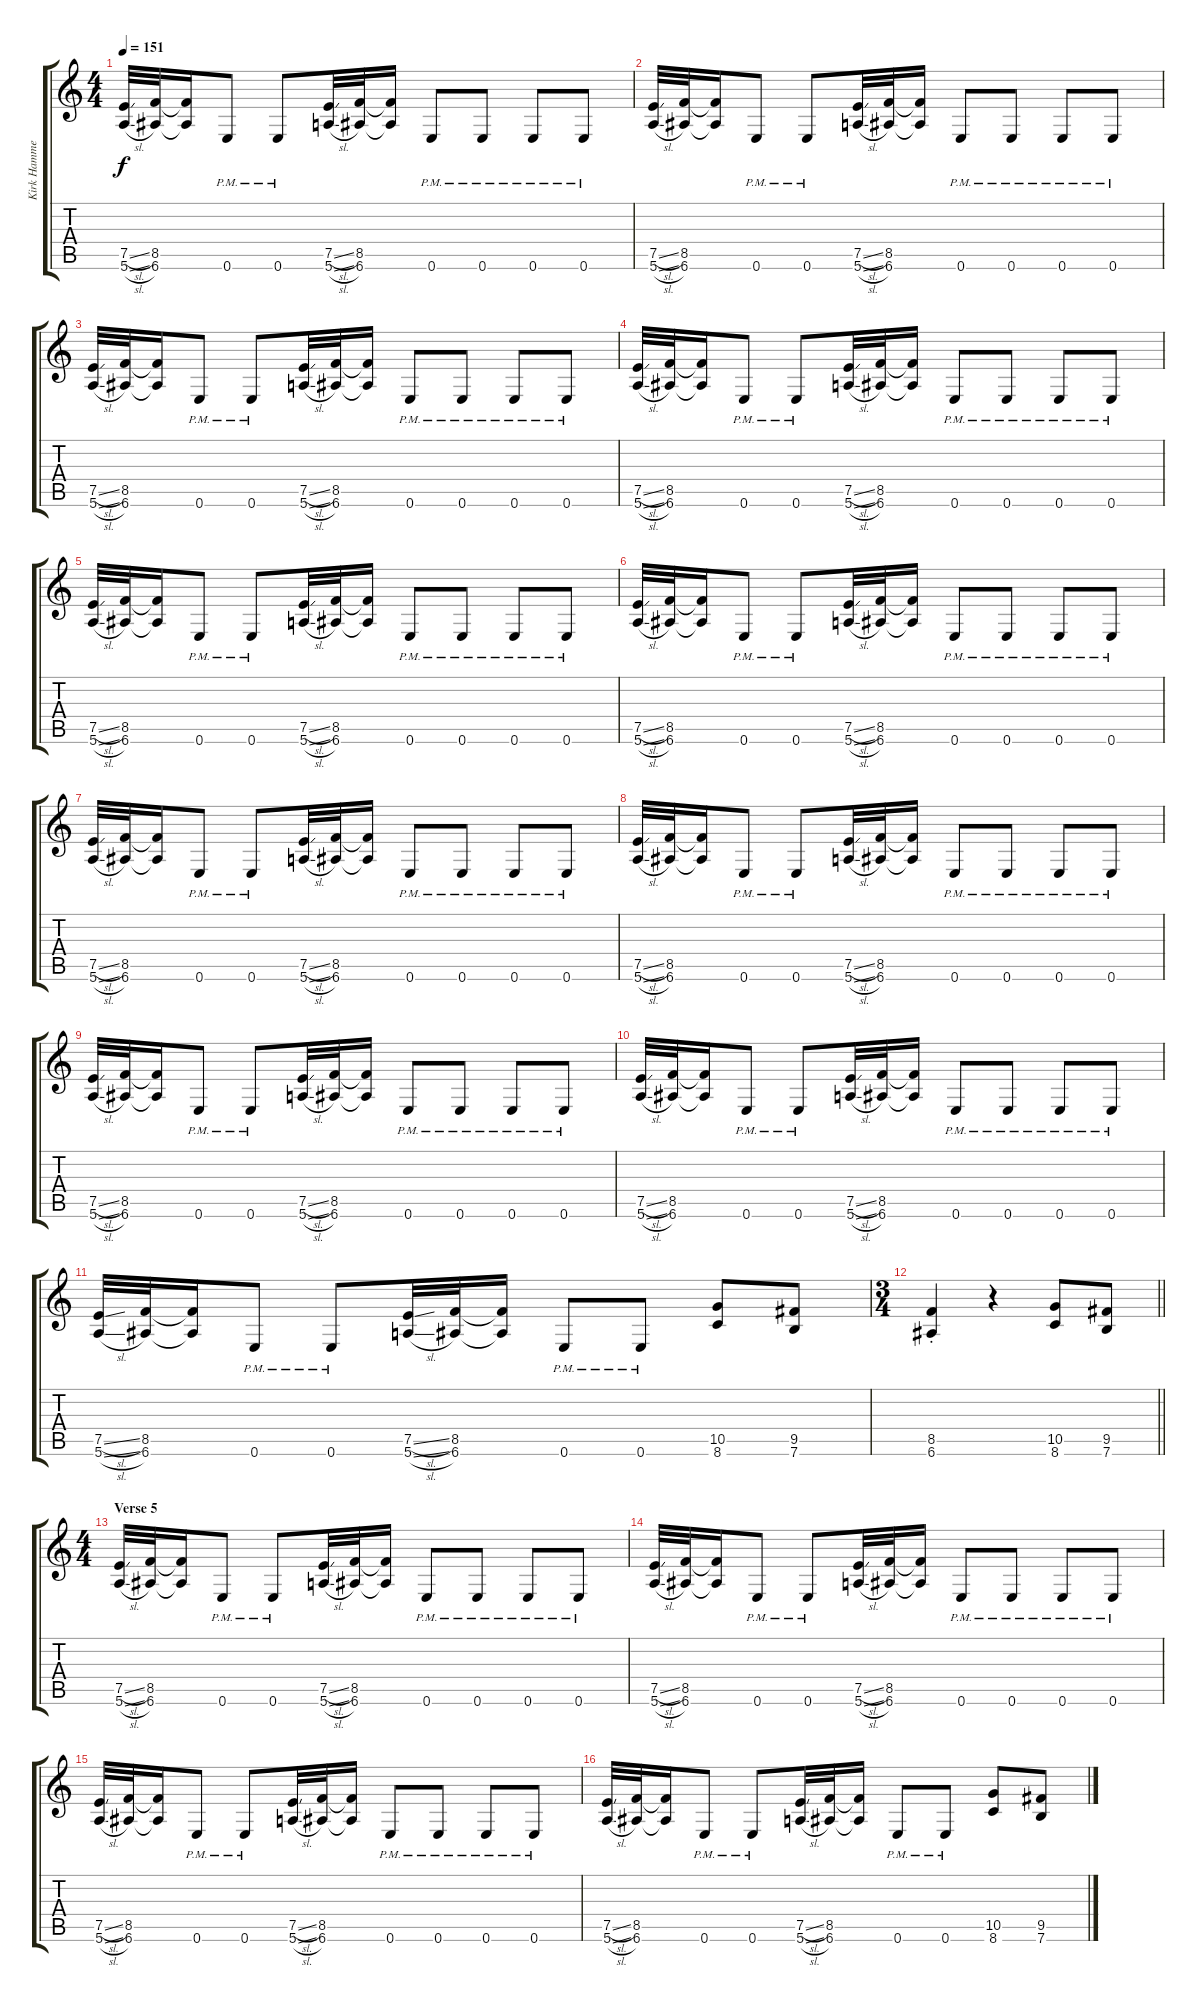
\track ("Kirk Hammet" "Kirk Hamme") {instrument distortionguitar}
\staff {score tabs}
\tuning (E4 B3 G3 D3 A2 E2) {hide}
\ts (4 4)
\tempo 151
\clef g2
\ks c
(7.5{sl} 5.6{sl}).32{dy f} (8.5 6.6).32 (8.5{t} 6.6{t}).16 0.6{pm}.8 0.6{pm}.8 (7.5{sl} 5.6{sl}).32 (8.5 6.6).32 (8.5{t} 6.6{t}).16 0.6{pm}.8 0.6{pm}.8 0.6{pm}.8 0.6{pm}.8 |
(7.5{sl} 5.6{sl}).32 (8.5 6.6).32 (8.5{t} 6.6{t}).16 0.6{pm}.8 0.6{pm}.8 (7.5{sl} 5.6{sl}).32 (8.5 6.6).32 (8.5{t} 6.6{t}).16 0.6{pm}.8 0.6{pm}.8 0.6{pm}.8 0.6{pm}.8 |
(7.5{sl} 5.6{sl}).32 (8.5 6.6).32 (8.5{t} 6.6{t}).16 0.6{pm}.8 0.6{pm}.8 (7.5{sl} 5.6{sl}).32 (8.5 6.6).32 (8.5{t} 6.6{t}).16 0.6{pm}.8 0.6{pm}.8 0.6{pm}.8 0.6{pm}.8 |
(7.5{sl} 5.6{sl}).32 (8.5 6.6).32 (8.5{t} 6.6{t}).16 0.6{pm}.8 0.6{pm}.8 (7.5{sl} 5.6{sl}).32 (8.5 6.6).32 (8.5{t} 6.6{t}).16 0.6{pm}.8 0.6{pm}.8 0.6{pm}.8 0.6{pm}.8 |
(7.5{sl} 5.6{sl}).32 (8.5 6.6).32 (8.5{t} 6.6{t}).16 0.6{pm}.8 0.6{pm}.8 (7.5{sl} 5.6{sl}).32 (8.5 6.6).32 (8.5{t} 6.6{t}).16 0.6{pm}.8 0.6{pm}.8 0.6{pm}.8 0.6{pm}.8 |
(7.5{sl} 5.6{sl}).32 (8.5 6.6).32 (8.5{t} 6.6{t}).16 0.6{pm}.8 0.6{pm}.8 (7.5{sl} 5.6{sl}).32 (8.5 6.6).32 (8.5{t} 6.6{t}).16 0.6{pm}.8 0.6{pm}.8 0.6{pm}.8 0.6{pm}.8 |
(7.5{sl} 5.6{sl}).32 (8.5 6.6).32 (8.5{t} 6.6{t}).16 0.6{pm}.8 0.6{pm}.8 (7.5{sl} 5.6{sl}).32 (8.5 6.6).32 (8.5{t} 6.6{t}).16 0.6{pm}.8 0.6{pm}.8 0.6{pm}.8 0.6{pm}.8 |
(7.5{sl} 5.6{sl}).32 (8.5 6.6).32 (8.5{t} 6.6{t}).16 0.6{pm}.8 0.6{pm}.8 (7.5{sl} 5.6{sl}).32 (8.5 6.6).32 (8.5{t} 6.6{t}).16 0.6{pm}.8 0.6{pm}.8 0.6{pm}.8 0.6{pm}.8 |
(7.5{sl} 5.6{sl}).32 (8.5 6.6).32 (8.5{t} 6.6{t}).16 0.6{pm}.8 0.6{pm}.8 (7.5{sl} 5.6{sl}).32 (8.5 6.6).32 (8.5{t} 6.6{t}).16 0.6{pm}.8 0.6{pm}.8 0.6{pm}.8 0.6{pm}.8 |
(7.5{sl} 5.6{sl}).32 (8.5 6.6).32 (8.5{t} 6.6{t}).16 0.6{pm}.8 0.6{pm}.8 (7.5{sl} 5.6{sl}).32 (8.5 6.6).32 (8.5{t} 6.6{t}).16 0.6{pm}.8 0.6{pm}.8 0.6{pm}.8 0.6{pm}.8 |
(7.5{sl} 5.6{sl}).32 (8.5 6.6).32 (8.5{t} 6.6{t}).16 0.6{pm}.8 0.6{pm}.8 (7.5{sl} 5.6{sl}).32 (8.5 6.6).32 (8.5{t} 6.6{t}).16 0.6{pm}.8 0.6{pm}.8 (10.5 8.6).8 (9.5 7.6).8 |
\ts (3 4)
\barLineRight lightlight
(8.5{st} 6.6{st}).4 r.4 (10.5 8.6).8 (9.5 7.6).8 |
\ts (4 4)
\section ("" "Verse 5")
(7.5{sl} 5.6{sl}).32 (8.5 6.6).32 (8.5{t} 6.6{t}).16 0.6{pm}.8 0.6{pm}.8 (7.5{sl} 5.6{sl}).32 (8.5 6.6).32 (8.5{t} 6.6{t}).16 0.6{pm}.8 0.6{pm}.8 0.6{pm}.8 0.6{pm}.8 |
(7.5{sl} 5.6{sl}).32 (8.5 6.6).32 (8.5{t} 6.6{t}).16 0.6{pm}.8 0.6{pm}.8 (7.5{sl} 5.6{sl}).32 (8.5 6.6).32 (8.5{t} 6.6{t}).16 0.6{pm}.8 0.6{pm}.8 0.6{pm}.8 0.6{pm}.8 |
(7.5{sl} 5.6{sl}).32 (8.5 6.6).32 (8.5{t} 6.6{t}).16 0.6{pm}.8 0.6{pm}.8 (7.5{sl} 5.6{sl}).32 (8.5 6.6).32 (8.5{t} 6.6{t}).16 0.6{pm}.8 0.6{pm}.8 0.6{pm}.8 0.6{pm}.8 |
(7.5{sl} 5.6{sl}).32 (8.5 6.6).32 (8.5{t} 6.6{t}).16 0.6{pm}.8 0.6{pm}.8 (7.5{sl} 5.6{sl}).32 (8.5 6.6).32 (8.5{t} 6.6{t}).16 0.6{pm}.8 0.6{pm}.8 (10.5 8.6).8 (9.5 7.6).8
